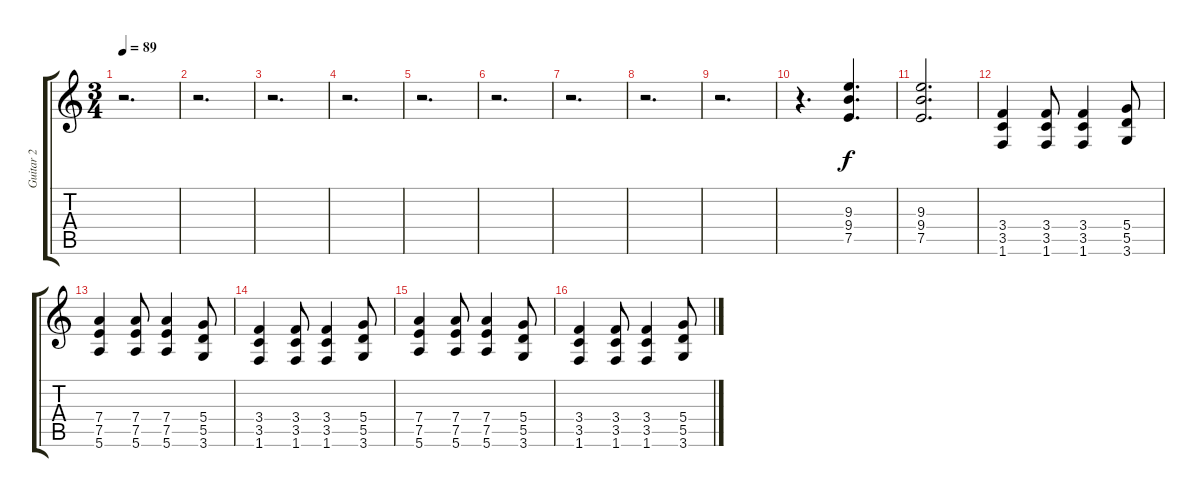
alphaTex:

\track ("Guitar 2" "Guitar 2") {instrument overdrivenguitar}
\staff {score tabs}
\tuning (E4 B3 G3 D3 A2 E2) {hide}
\ts (3 4)
\tempo 89
\clef g2
\ks c
r.2{d dy f} |
r.2{d} |
r.2{d} |
r.2{d} |
r.2{d} |
r.2{d} |
r.2{d} |
r.2{d} |
r.2{d} |
r.4{d} (9.3 9.4 7.5).4{d} |
(9.3 9.4 7.5).2{d} |
(3.4 3.5 1.6).4 (3.4 3.5 1.6).8 (3.4 3.5 1.6).4 (5.4 5.5 3.6).8 |
(7.4 7.5 5.6).4 (7.4 7.5 5.6).8 (7.4 7.5 5.6).4 (5.4 5.5 3.6).8 |
(3.4 3.5 1.6).4 (3.4 3.5 1.6).8 (3.4 3.5 1.6).4 (5.4 5.5 3.6).8 |
(7.4 7.5 5.6).4 (7.4 7.5 5.6).8 (7.4 7.5 5.6).4 (5.4 5.5 3.6).8 |
(3.4 3.5 1.6).4 (3.4 3.5 1.6).8 (3.4 3.5 1.6).4 (5.4 5.5 3.6).8
